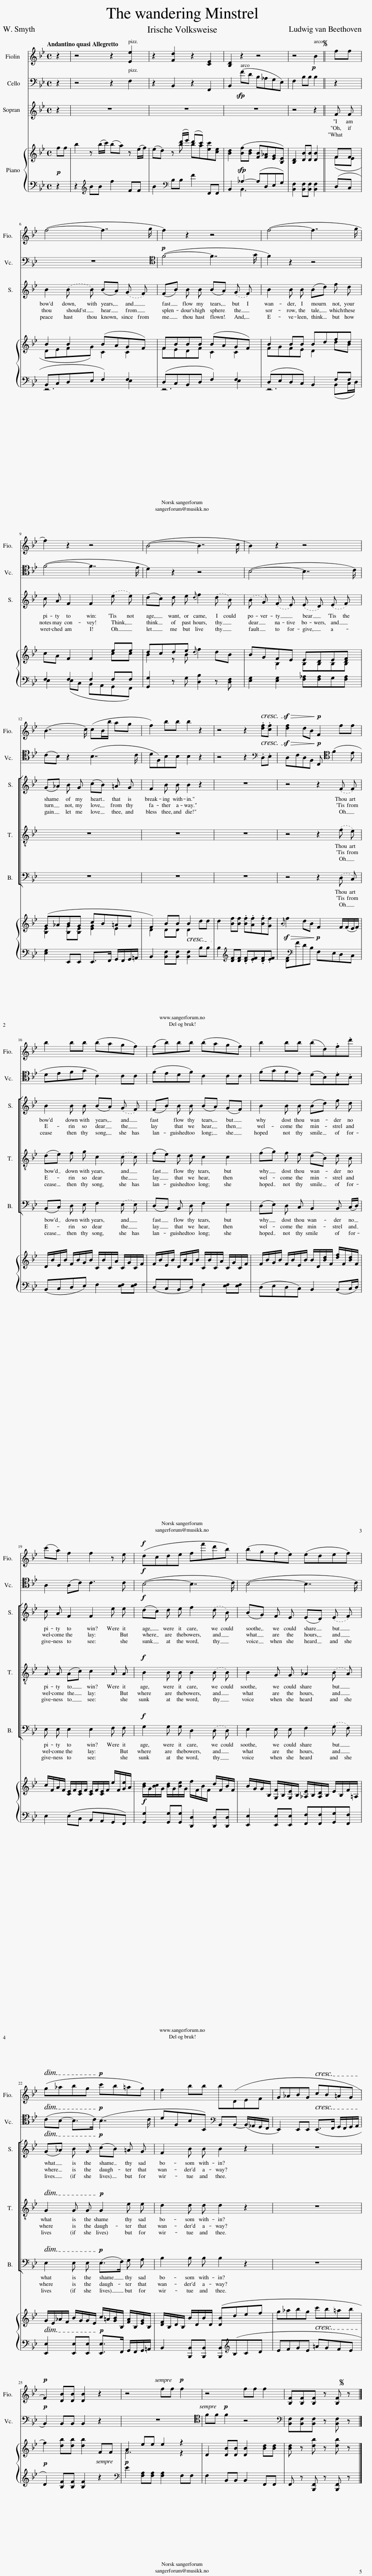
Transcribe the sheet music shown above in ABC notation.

X:1
%%score 1 2 [ 3 4 5 ] { ( 6 8 ) | ( 7 9 ) }
L:1/8
Q:1/4=94
M:4/4
I:linebreak $
K:Bb
V:1 treble
V:2 bass
V:3 treble
V:4 treble-8
V:5 bass
V:6 treble
V:8 treble
V:7 bass
V:9 bass
V:1
 z2 | z4 z2 [Ee]2 | z2 [Fd]2 z2 [CE]2 | [B,D]2 z2 z4 | z4!p! B2 || %5
S ff |$ (f4- f7/2 g/ | f2) z2 z4 | (f4- f7/2 g/ |$ f2) z2 z4 | %10
 (B4- B7/2 c/ | B2) z2 z4 |$ (B7/2 c/) (cB/b/ ag | f2) bb b2 z2 | z4 z2 .[df].[cf] | %15
!>(! [df]2 dB!>)!!p! F2 ff |$ b2 bb (bagf) | (fb)bb (bagf) | b2 bb (bd).f.d' |$ (c'a) f2 f2 z e | %20
!f! (dcde ff'd'b) | (bgfe) (edef) |$ (g_abg!p! c'b=ag) | f2 bb b(DEF | G_ABG cB=AG |$ %25
!p! F2) [DB][DB] [DB]2 z2 | z4 ff!p! f2 | z4 ff f2 |SS [B,F][B,F][B,F] z [B,F] z |] %29
V:2
 z2 | z4 z2 F,2 | z2 B,,2 z2 F,,2 | B,,2 (FD B,_A,G,E,) | F,2 B,B, B,2 || %5
 z2 |$ z8 |[K:tenor]!p! (F4- F7/2 G/ | F2) z2 z4 |$ (F4- F7/2 E/ | %10
 D2) z2 z4 | (B,4- B,7/2 C/) |$ (CB,) z2 (B,7/2 C/ | DF,)B,B, B,2 z2 | z4 z2[K:bass] .D,.E, | %15
!>(! D,F,D,B,,!>)!!p! F,,[K:tenor] (F2 E |$ DEFG C2) CC | (FEDF) C2 CC | (FGFE) (DB,).D.B, |$ A,2 (A,C) C3 C | %20
!f! (B,4- B,7/2 C/) | (B,4- B,7/2 C/) |$ (CB,- B,>C)!p! (B,7/2 C/ | DF,B,B,,)[K:bass] B,,B,,- (B,,/_A,,/G,,/F,,/ | E,,2) E,,E,, (E,,>F,, G,,/F,,/G,,/A,,/ |$ %25
!p! B,,2) B,,B,, B,,2 z2 | z8 |[K:tenor] FF!p! F2 z4 |[K:bass] [B,,F,][B,,F,][B,,F,] z [B,,F,] z |] %29
V:3
 z2 | z8 | z8 | z8 | z4 z2 || %5
 F F |$ B2 (B B) (BA) (G F) | (FB) B B (BA) (G F) | B2 B B (Bd) f d |$ c A F2 F2 (e e) | %10
 (dc) d e{d} f2 (d B) | (B G) (F E) (E D) (E F) |$ (G_A) B G (cB) =A G | F2 B B B2 z2 | z8 | %15
 z4 z2 (F F) |$ B2 B B (BA) (G F) | (FB) B B (BA) (GF) | B2 B B (Bd) f d |$ c A F2 F2 e e | %20
!f! (dc) d e f2 (d B) | (BG) F E (ED) (E F) |$ (G_A) B G!p! (cB) =A G | F2 B B B2 z2 | z8 |$ %25
 z8 | z8 | z8 | z4 z2 |] %29
V:4
 z2 | z8 | z8 | z8 | z4 z2 || %5
 z2 |$ z8 | z8 | z8 |$ z8 | %10
 z8 | z8 |$ z8 | z8 | z8 | %15
 z4 z2 (f e) |$ (de) f g c2 (c c) | (fe) d d c2 c2 | (fg) f e (dB) d B |$ A A (Ac) c2 A A | %20
!f! B2 B B B2 (B B) | B2 G G _A2 (B A) |$ G2 G G!p! G2 e e | d2 d d d2 z2 | z8 |$ %25
 z8 | z8 | z8 | z4 z2 |] %29
V:5
 z2 | z8 | z8 | z8 | z4 z2 || %5
 z2 |$ z8 | z8 | z8 |$ z8 | %10
 z8 | z8 |$ z8 | z8 | z8 | %15
 z4 z2 (D, C,) |$ (B,,C,) D, E, F,2 (E, E,) | (D,C,) B,, D, F,2 E,2 | (D,E,) D, C, B,,2 B,, (C,/D,/) |$ E, E, E,2 E,2 F, F, | %20
!f! G,2 G, G, D,2 (D, D,) | E,2 E, E, F,2 (G, F,) |$ E,2 E, E,!p! (E,>F,) G, A, | B,2 B, B, B,2 z2 | z8 |$ %25
 z8 | z8 | z8 | z4 z2 |] %29
V:6
 ff | b2 z (b/c'/) (ba) z (e/f/) | (ed) z (d'/e'/) (d'c') x2 | [Bd]2 ([Bf][Bd] [FB][F_A][EG][B,E]) | [B,D]2 [DB][DB] [DB]2 || %5
 FF |$ B2 B2 (BAGF) | FBBB (BAGF) | B2 BB Bdfd |$ cA F2 F2 ee | %10
 dcde{d} f2 dB | BGFE EDE[DF] |$ (G_ABG cB=AG | F2) BB B2 dd | d2 [Bf][Bf] .[Bf].[Af].[Bf][Gf] | %15
{B} f2 dB F2 F/(F/E/F/) |$ D/B/E/B/ F/B/G/B/ C/B/C/A/ C/G/C/F/ | F/B/E/B/ D/B/F/B/ C/B/C/A/ C/G/C/F/ | F/B/G/B/ F/B/E/B/ B/D/[Bd]/F/ [df]/F/[Bd]/F/ |$ c/F/A/F/ [CE]/F/[CE]/F/ [CE]/F/[CE]/F/ e/F/[Ge]/A/ | %20
 [Bd]/G/[Bc]/G/ [Bd]/G/[Be]/G/ f/F/B/F/ d/F/B/F/ | B/G/G/B,/ [G,F]/B,/[G,E]/B,/ [_A,E]/B,/[A,D]/B,/ E/B,/F/=A,/ |$ G/E/_A/F/ B/G/G/E/ c/=A/[GB]/B,/ [FA]/B,/[EG]/B,/ | [DF]/B,/D/B,/ B/D/B/D/ ([DB]def | g_abg c'b=ab |$ %25
 f2) [db][db] [db]2 FF | A2 ee e2 z2 | D2 [DB][DB] [DB]2 [Bd][Bd] | [Bd] z [db] z [db] z |] %29
V:7
!p! z2 | z2[K:treble] BB f2 FF | B2[K:bass] B,B, F2 F,,F,, | B,,2 _A,2- (A,D,E,G,) | [B,,F,]2 [B,,F,][B,,F,] [B,,F,]2 || %5
 (D,C, |$ B,,C,D,E, F,2) F,2 | (D,C,B,,D, F,2) F,2 | (D,E,D,C,) B,,2 F,F, |$ F,2 F,2 F,2 F,F, | %10
 [G,,G,]2 z G, [D,B,]2 z [D,F,] | [E,G,]2 [E,G,]2 [F,_A,][F,A,]G,[F,A,] |$ [E,G,]2 E,,E,, E,,>F,, G,,/F,,/G,,/=A,,/ | B,,2 [B,,F,][B,,F,] [B,,F,]2 B,B, | B,2[K:treble] [DF][DF] .[DF].[EF].[DF].[EF] | %15
!>(! [DF][K:bass]FDB,!>)!!p! F,E,D,C, |$ (B,,C,D,E,) F,2 [E,F,][E,F,] | (D,C,B,,D,) F,2 [E,F,][E,F,] | (D,E,D,C,) B,,2 (B,,C,/D,/) |$ E,2 (E,C, B,,A,,G,,F,,) | %20
!f! [G,,G,]2 [G,,G,][G,,G,] [D,,D,]2 [D,,D,][D,,D,] | [E,,E,]2 [E,,E,][E,,E,] [F,,F,][F,,F,][G,,G,][F,,F,] |$ [E,,E,]2 [E,,E,][E,,E,]!p! [E,,E,]>F,, G,,/F,,/G,,/=A,,/ | B,,2 [B,,,B,,][B,,,B,,] [B,,,B,,][K:treble](B,CD | EFGE =AGFE |$ %25
!p! D2) [B,F][B,F] [B,F]2 z2 |[K:bass]!p! E2 [F,A,][F,A,] [F,A,]2 F,F, | F,2 B,,B,, B,,2 F,,F,, | F,, z [B,,,F,,] z [B,,,F,,] z |] %29
V:8
 x2 | x8 | x3 b ba[ec'][ce] | x8 | x6 || %5
 (FE |$ DEFG) C2 C2 | FEDF C2 C2 | FGFE D2 dB |$ x6 cc | %10
 B2 z B x4 | x2 B,2 B,B,B,B, |$ [B,E]2 [B,G][B,E] [EG]2 E2 | D2 DD D2 x2 | x8 | %15
 x8 |$ x8 | x8 | x8 |$ x8 | %20
 x8 | x8 |$ x8 | x8 | x8 |$ %25
 x8 | F6 z2 | x8 | x6 |] %29
V:9
 x2 | x2[K:treble] x6 | x2[K:bass] x6 | x2 B,,3 x3 | x6 || %5
 x2 |$ z6 E,2 | z6 E,2 | z6 (B,,C,/D,/) |$ E,2 (E,C, B,,A,,G,,F,,) | %10
 x8 | x8 |$ x8 | x8 | x2[K:treble] x6 | %15
 x[K:bass] x7 |$ x8 | x8 | x8 |$ x8 | %20
 x8 | x8 |$ x8 | x5[K:treble] x3 | x8 |$ %25
 x8 |[K:bass] x8 | x8 | x6 |] %29
